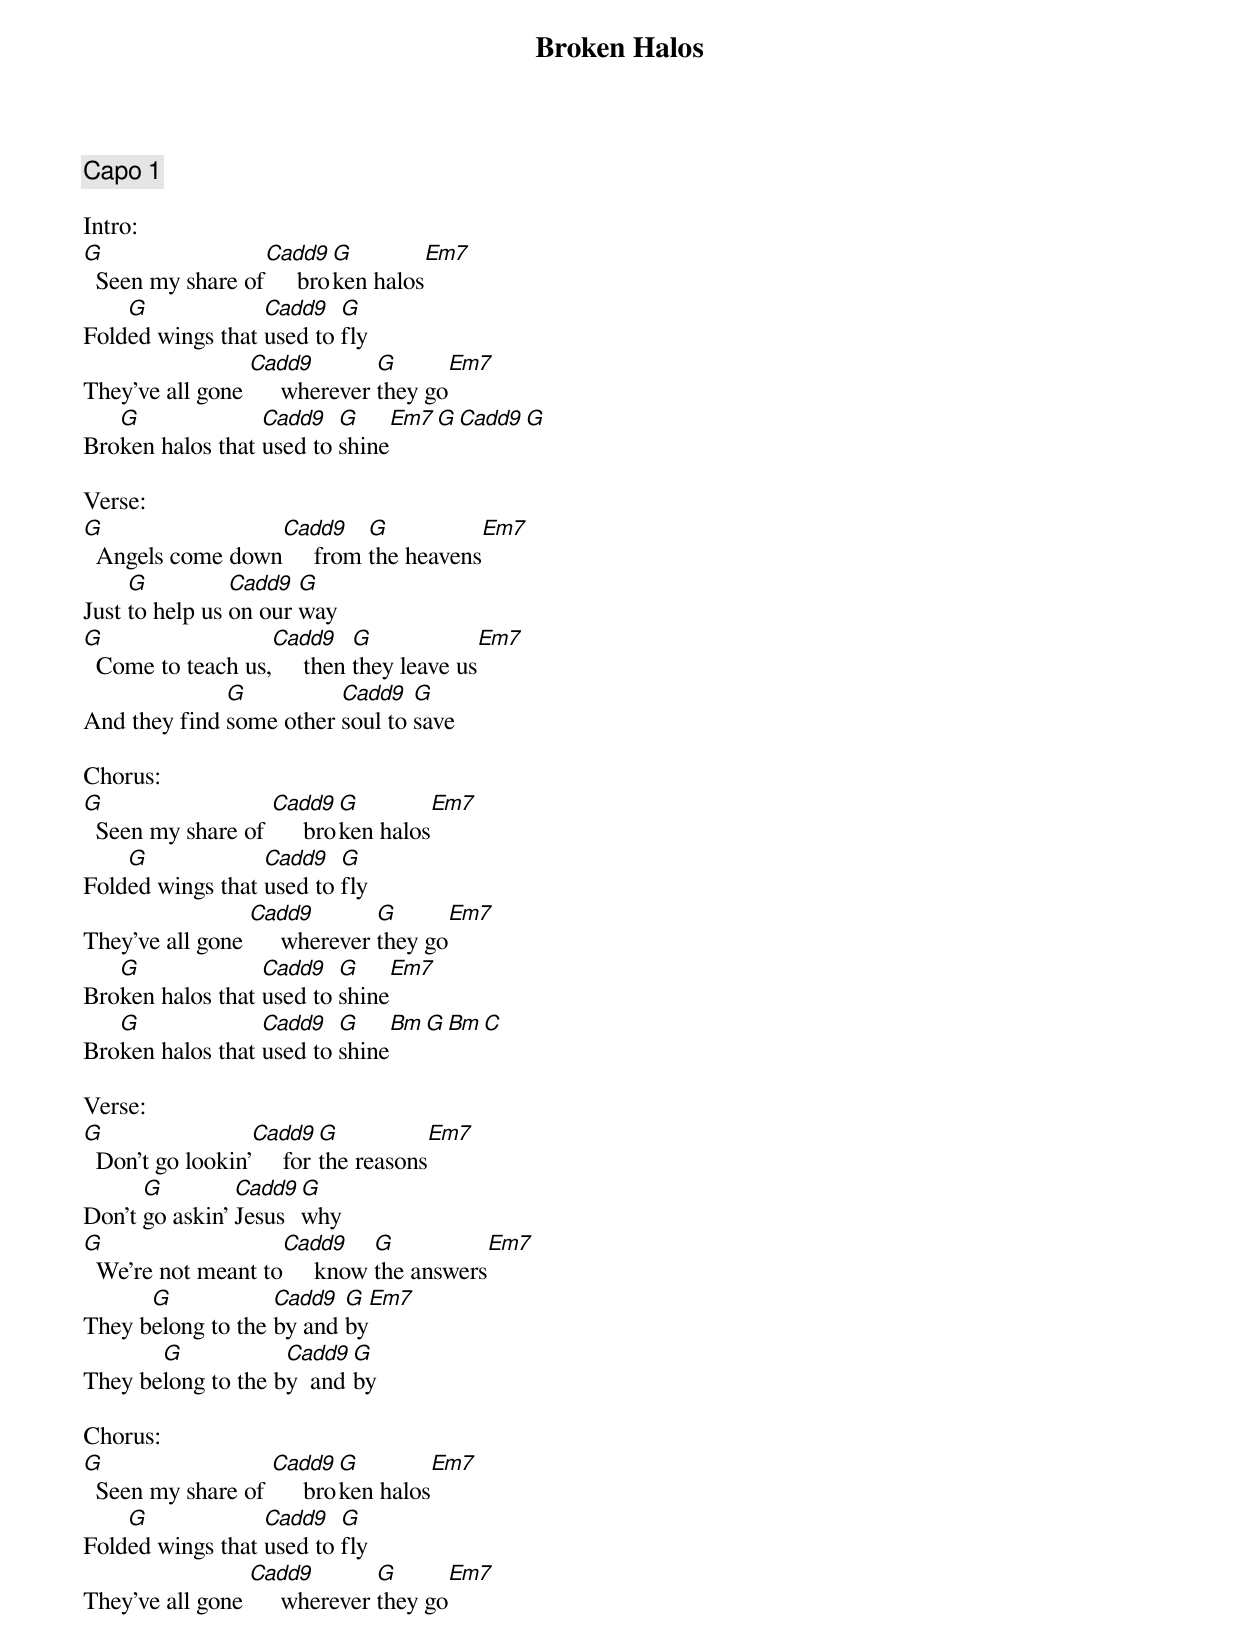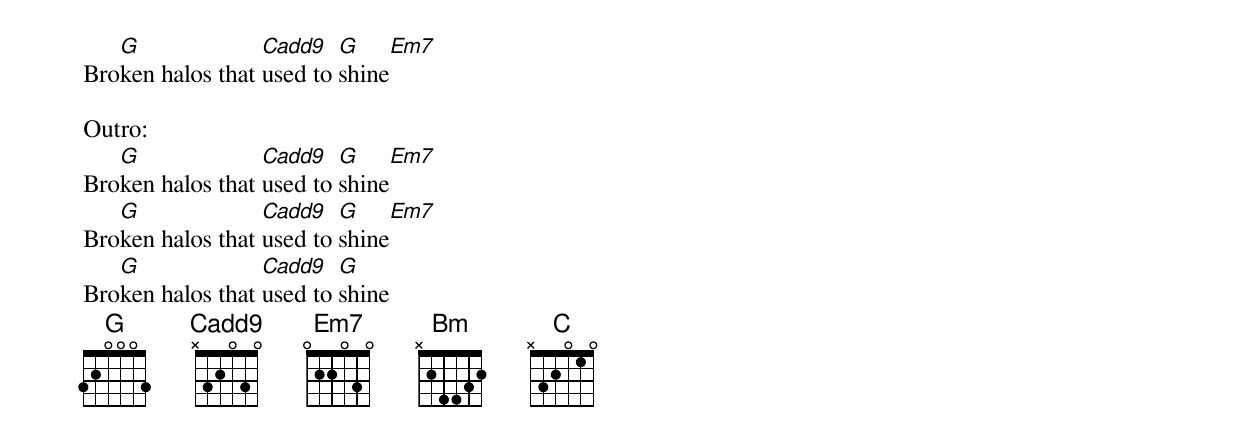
{title:Broken Halos}
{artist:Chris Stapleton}
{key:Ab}
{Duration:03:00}
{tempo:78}

{c:Capo 1}

Intro:
[G]  Seen my share of[Cadd9]     bro[G]ken halos[Em7]
Fold[G]ed wings that [Cadd9]used to [G]fly
They've all gone [Cadd9]     wherever [G]they go[Em7]
Bro[G]ken halos that [Cadd9]used to [G]shine[Em7][G][Cadd9][G]

Verse:
[G]  Angels come down[Cadd9]     from [G]the heavens[Em7]
Just [G]to help us [Cadd9]on our [G]way
[G]  Come to teach us,[Cadd9]     then [G]they leave us[Em7]
And they find [G]some other [Cadd9]soul to [G]save

Chorus:
[G]  Seen my share of [Cadd9]     bro[G]ken halos[Em7]
Fold[G]ed wings that [Cadd9]used to [G]fly
They've all gone [Cadd9]     wherever [G]they go[Em7]
Bro[G]ken halos that [Cadd9]used to [G]shine[Em7]
Bro[G]ken halos that [Cadd9]used to [G]shine[Bm][G][Bm][C]

Verse:
[G]  Don't go lookin'[Cadd9]     for [G]the reasons[Em7]
Don't [G]go askin' [Cadd9]Jesus [G]why
[G]  We're not meant to[Cadd9]     know [G]the answers[Em7]
They b[G]elong to the [Cadd9]by and [G]by[Em7]
They be[G]long to the b[Cadd9]y  and [G]by

Chorus:
[G]  Seen my share of [Cadd9]     bro[G]ken halos[Em7]
Fold[G]ed wings that [Cadd9]used to [G]fly
They've all gone [Cadd9]     wherever [G]they go[Em7]
Bro[G]ken halos that [Cadd9]used to [G]shine[Em7]

Outro:
Bro[G]ken halos that [Cadd9]used to [G]shine[Em7]
Bro[G]ken halos that [Cadd9]used to [G]shine[Em7]
Bro[G]ken halos that [Cadd9]used to [G]shine
